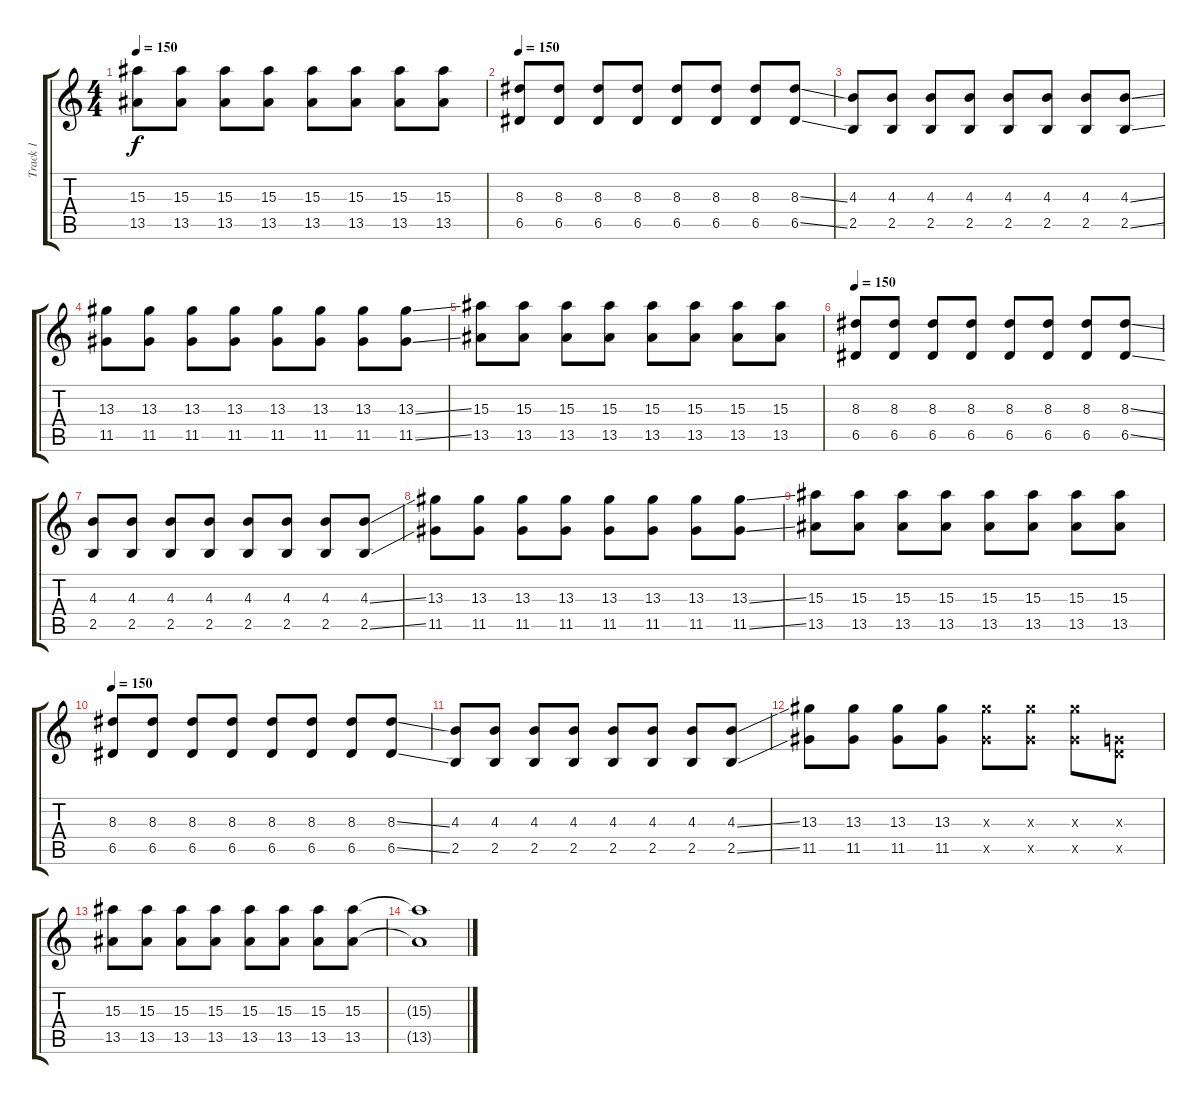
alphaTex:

\track ("Track 1" "Track 1") {instrument overdrivenguitar}
\staff {score tabs}
\tuning (E4 B3 G3 D3 A2 E2) {hide}
\ts (4 4)
\tempo 150
\clef g2
\ks c
(15.3 13.5).8{dy f} (15.3 13.5).8 (15.3 13.5).8 (15.3 13.5).8 (15.3 13.5).8 (15.3 13.5).8 (15.3 13.5).8 (15.3 13.5).8 |
\tempo 150
(8.3 6.5).8 (8.3 6.5).8 (8.3 6.5).8 (8.3 6.5).8 (8.3 6.5).8 (8.3 6.5).8 (8.3 6.5).8 (8.3{ss} 6.5{ss}).8 |
(4.3 2.5).8 (4.3 2.5).8 (4.3 2.5).8 (4.3 2.5).8 (4.3 2.5).8 (4.3 2.5).8 (4.3 2.5).8 (4.3{ss} 2.5{ss}).8 |
(13.3 11.5).8 (13.3 11.5).8 (13.3 11.5).8 (13.3 11.5).8 (13.3 11.5).8 (13.3 11.5).8 (13.3 11.5).8 (13.3{ss} 11.5{ss}).8 |
(15.3 13.5).8 (15.3 13.5).8 (15.3 13.5).8 (15.3 13.5).8 (15.3 13.5).8 (15.3 13.5).8 (15.3 13.5).8 (15.3 13.5).8 |
\tempo 150
(8.3 6.5).8 (8.3 6.5).8 (8.3 6.5).8 (8.3 6.5).8 (8.3 6.5).8 (8.3 6.5).8 (8.3 6.5).8 (8.3{ss} 6.5{ss}).8 |
(4.3 2.5).8 (4.3 2.5).8 (4.3 2.5).8 (4.3 2.5).8 (4.3 2.5).8 (4.3 2.5).8 (4.3 2.5).8 (4.3{ss} 2.5{ss}).8 |
(13.3 11.5).8 (13.3 11.5).8 (13.3 11.5).8 (13.3 11.5).8 (13.3 11.5).8 (13.3 11.5).8 (13.3 11.5).8 (13.3{ss} 11.5{ss}).8 |
(15.3 13.5).8 (15.3 13.5).8 (15.3 13.5).8 (15.3 13.5).8 (15.3 13.5).8 (15.3 13.5).8 (15.3 13.5).8 (15.3 13.5).8 |
\tempo 150
(8.3 6.5).8 (8.3 6.5).8 (8.3 6.5).8 (8.3 6.5).8 (8.3 6.5).8 (8.3 6.5).8 (8.3 6.5).8 (8.3{ss} 6.5{ss}).8 |
(4.3 2.5).8 (4.3 2.5).8 (4.3 2.5).8 (4.3 2.5).8 (4.3 2.5).8 (4.3 2.5).8 (4.3 2.5).8 (4.3{ss} 2.5{ss}).8 |
(13.3 11.5).8 (13.3 11.5).8 (13.3 11.5).8 (13.3 11.5).8 (13.3{x} 11.5{x}).8 (13.3{x} 11.5{x}).8 (13.3{x} 11.5{x}).8 (0.3{x} 5.5{x}).8 |
(15.3 13.5).8 (15.3 13.5).8 (15.3 13.5).8 (15.3 13.5).8 (15.3 13.5).8 (15.3 13.5).8 (15.3 13.5).8 (15.3 13.5).8 |
(15.3{t} 13.5{t}).1
